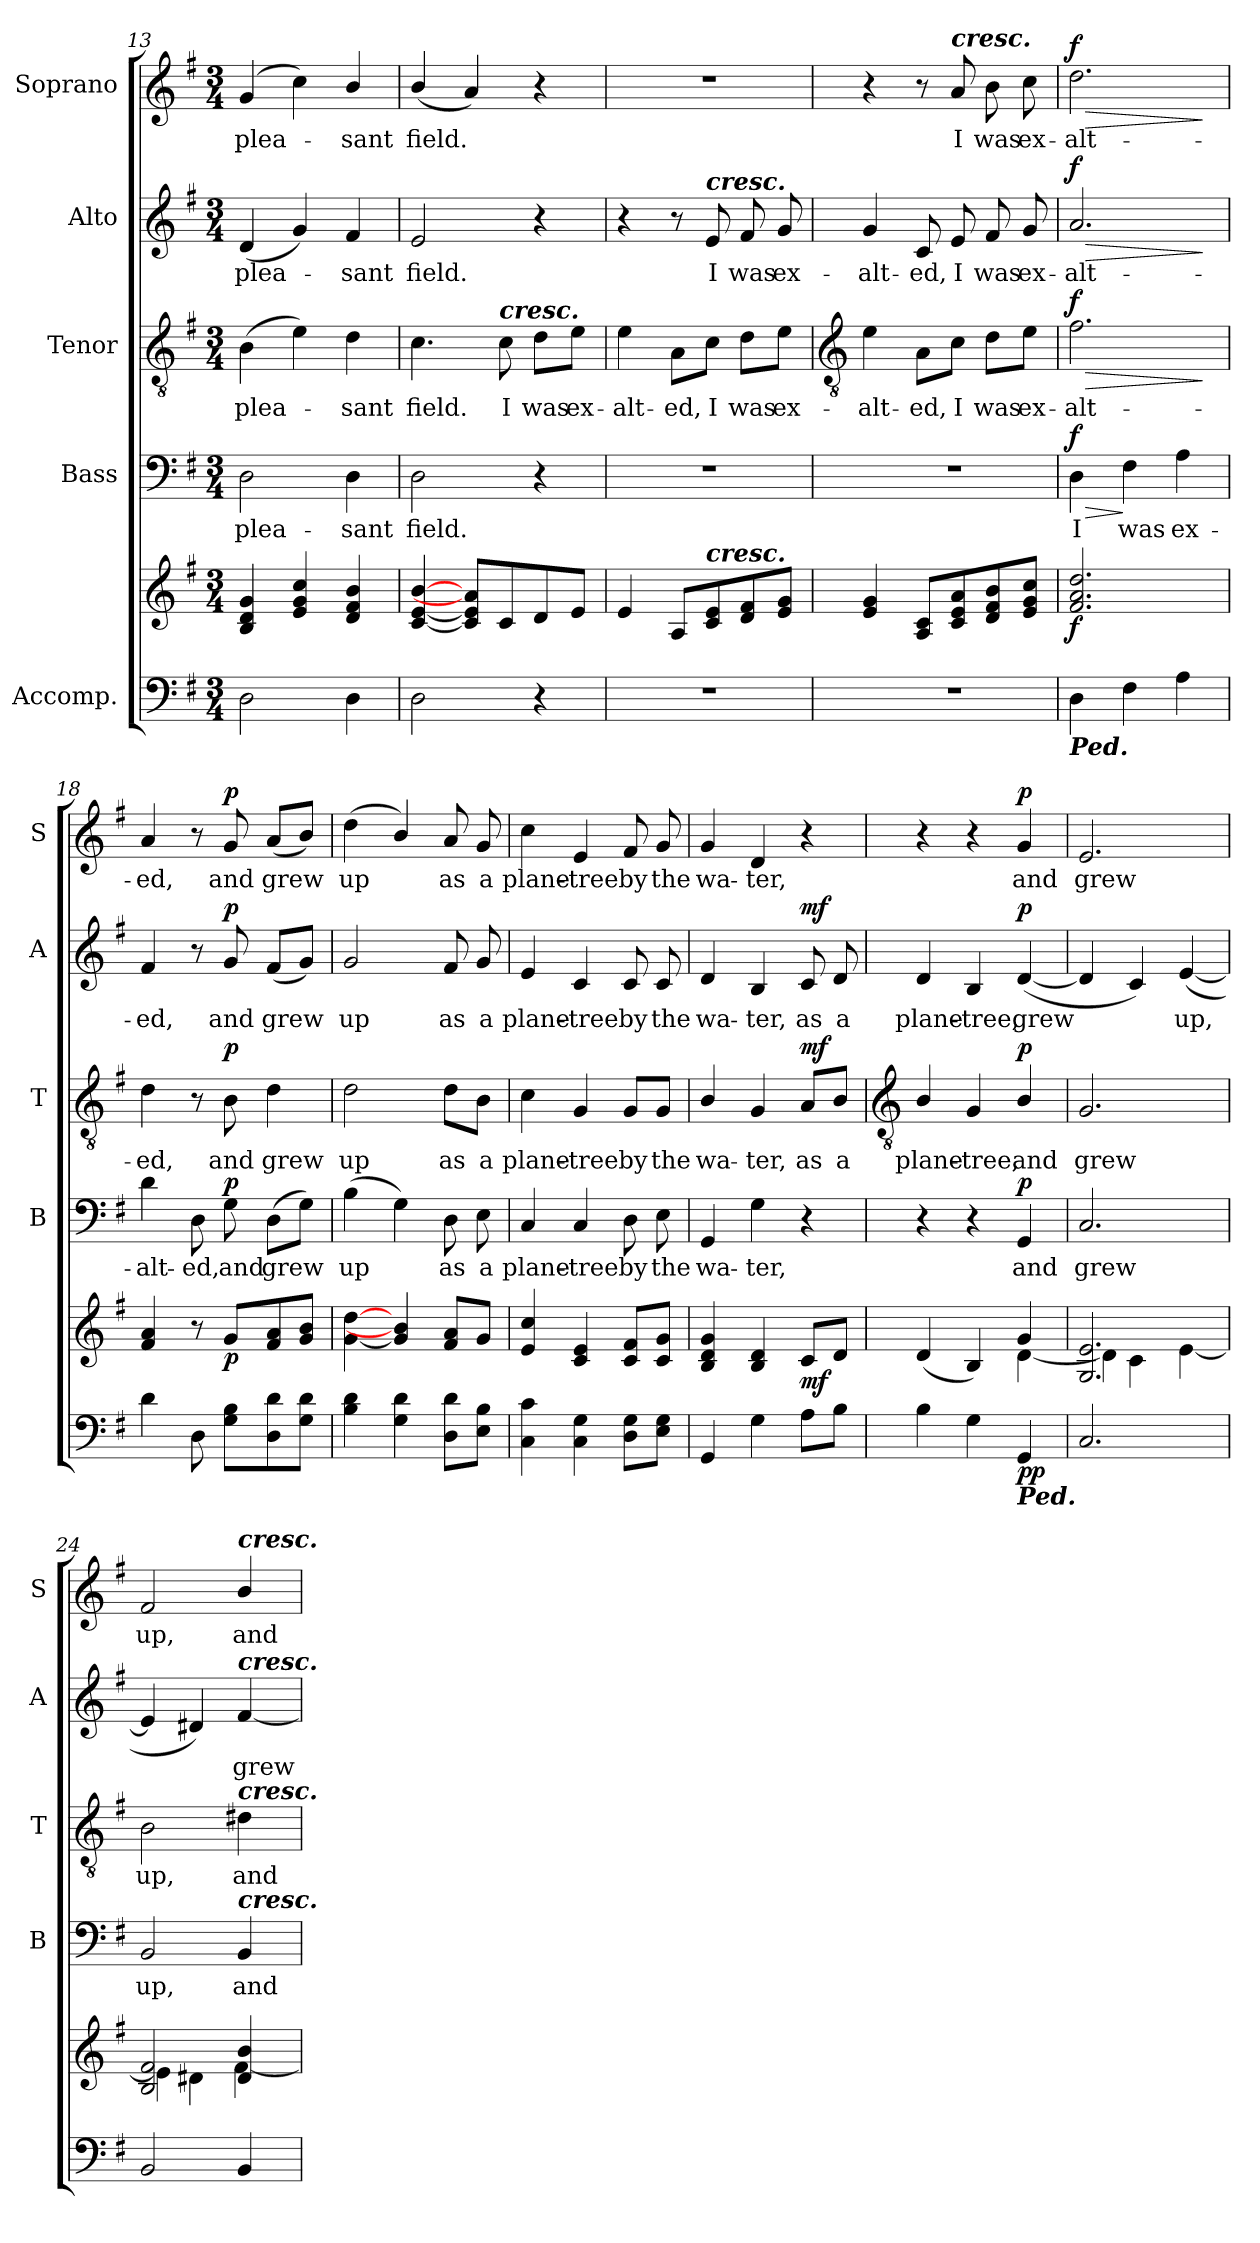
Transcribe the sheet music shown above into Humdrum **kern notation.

**kern	**kern	**dynam	**kern	**text	**dynam	**kern	**text	**dynam	**kern	**text	**dynam	**kern	**text	**dynam
*part5	*part5	*part5	*part4	*part4	*part4	*part3	*part3	*part3	*part2	*part2	*part2	*part1	*part1	*part1
*staff6	*staff5	*staff5/6	*staff4	*staff4	*staff4	*staff3	*staff3	*staff3	*staff2	*staff2	*staff2	*staff1	*staff1	*staff1
*I"Accomp.	*	*	*I"Bass	*	*	*I"Tenor	*	*	*I"Alto	*	*	*I"Soprano	*	*
*	*	*	*I'B	*	*	*I'T	*	*	*I'A	*	*	*I'S	*	*
*clefF4	*clefG2	*	*clefF4	*	*	*clefGv2	*	*	*clefG2	*	*	*clefG2	*	*
*k[f#]	*k[f#]	*	*k[f#]	*	*	*k[f#]	*	*	*k[f#]	*	*	*k[f#]	*	*
*G:	*G:	*	*G:	*	*	*G:	*	*	*G:	*	*	*G:	*	*
*M3/4	*M3/4	*	*M3/4	*	*	*M3/4	*	*	*M3/4	*	*	*M3/4	*	*
=13	=13	=13	=13	=13	=13	=13	=13	=13	=13	=13	=13	=13	=13	=13
!	!	!	!	!LO:LY:b	!	!	!LO:LY:b	!	!	!LO:LY:b	!	!	!LO:LY:b	!
2D	4B 4d 4g	.	2D	plea-	.	(>4B	plea-	.	(<4d	plea-	.	(<4g	plea-	.
.	4e 4g 4cc	.	.	.	.	4e)	.	.	4g)	.	.	4cc)	.	.
!	!	!	!	!LO:LY:b	!	!	!LO:LY:b	!	!	!LO:LY:b	!	!	!LO:LY:b	!
4D	4d 4f# 4b	.	4D	-sant	.	4d	sant	.	4f#	sant	.	4b/	sant	.
=14	=14	=14	=14	=14	=14	=14	=14	=14	=14	=14	=14	=14	=14	=14
!	!	!	!	!LO:LY:b	!	!	!LO:LY:b	!	!	!LO:LY:b	!	!	!LO:LY:b	!
2D	[4c [4e [4b	.	2D	field.	.	4.c	field.	.	2e	field.	.	(<4b/	field.	.
.	8c] 8e] 8a]L	.	.	.	.	.	.	.	.	.	.	4a)	.	.
!	!	!	!	!	!	!LO:TX:a:Bi:t=cresc.	!	!	!	!	!	!	!	!
!	!	!	!	!	!	!	!LO:LY:b	!	!	!	!	!	!	!
.	8c	.	.	.	.	8c	I	.	.	.	.	.	.	.
!	!	!	!	!	!	!	!LO:LY:b	!	!	!	!	!	!	!
4r	8d	.	4r	.	.	8d\L	was	.	4r	.	.	4r	.	.
!	!	!	!	!	!	!	!LO:LY:b	!	!	!	!	!	!	!
.	8eJ	.	.	.	.	8e\J	ex-	.	.	.	.	.	.	.
=15	=15	=15	=15	=15	=15	=15	=15	=15	=15	=15	=15	=15	=15	=15
!LO:N:vis=1	!	!	!LO:N:vis=1	!	!	!	!LO:LY:b	!	!	!	!	!LO:N:vis=1	!	!
2.r	4e	.	2.r	.	.	4e	-alt-	.	4r	.	.	2.r	.	.
!	!	!	!	!	!	!	!LO:LY:b	!	!	!	!	!	!	!
.	8AL	.	.	.	.	8A\L	-ed,	.	8r	.	.	.	.	.
!	!	!	!	!	!	!	!	!	!LO:TX:a:Bi:t=cresc.	!	!	!	!	!
!	!LO:TX:a:Bi:t=cresc.	!	!	!	!	!	!	!	!	!	!	!	!	!
!	!	!	!	!	!	!	!LO:LY:b	!	!	!LO:LY:b	!	!	!	!
.	8c 8e	.	.	.	.	8c\J	I	.	8e	I	.	.	.	.
!	!	!	!	!	!	!	!LO:LY:b	!	!	!LO:LY:b	!	!	!	!
.	8d 8f#	.	.	.	.	8d\L	was	.	8f#	was	.	.	.	.
!	!	!	!	!	!	!	!LO:LY:b	!	!	!LO:LY:b	!	!	!	!
.	8e 8gJ	.	.	.	.	8e\J	ex-	.	8g	ex-	.	.	.	.
!!LO:LB:g=z
=16	=16	=16	=16	=16	=16	=16	=16	=16	=16	=16	=16	=16	=16	=16
*	*	*	*	*	*	*clefGv2	*	*	*	*	*	*	*	*
!LO:N:vis=1	!	!	!LO:N:vis=1	!	!	!	!LO:LY:b	!	!	!LO:LY:b	!	!	!	!
2.r	4e 4g	.	2.r	.	.	4e	-alt-	.	4g	-alt-	.	4r	.	.
!	!	!	!	!	!	!	!LO:LY:b	!	!	!LO:LY:b	!	!	!	!
.	8A 8cL	.	.	.	.	8A\L	-ed,	.	8c	-ed,	.	8r	.	.
!	!	!	!	!	!	!	!	!	!	!	!	!LO:TX:a:Bi:t=cresc.	!	!
!	!	!	!	!	!	!	!LO:LY:b	!	!	!LO:LY:b	!	!	!LO:LY:b	!
.	8c 8e 8a	.	.	.	.	8c\J	I	.	8e	I	.	8a	I	.
!	!	!	!	!	!	!	!LO:LY:b	!	!	!LO:LY:b	!	!	!LO:LY:b	!
.	8d 8f# 8b	.	.	.	.	8d\L	was	.	8f#	was	.	8b	was	.
!	!	!	!	!	!	!	!LO:LY:b	!	!	!LO:LY:b	!	!	!LO:LY:b	!
.	8e 8g 8ccJ	.	.	.	.	8e\J	ex-	.	8g	ex-	.	8cc	ex-	.
=17	=17	=17	=17	=17	=17	=17	=17	=17	=17	=17	=17	=17	=17	=17
!LO:TX:b:Bi:t=Ped.	!	!	!	!	!	!	!	!	!	!	!	!	!	!
!	!	!LO:DY:b	!	!LO:LY:b	!LO:HP:b	!	!LO:LY:b	!LO:HP:b	!	!LO:LY:b	!LO:HP:b	!	!LO:LY:b	!LO:HP:b
!	!	!	!	!	!LO:DY:n=1:b	!	!	!LO:DY:n=1:b	!	!	!LO:DY:n=1:b	!	!	!LO:DY:n=1:b
4D	2.f# 2.a 2.dd	f	4D	I	> f	2.f#	alt-	> f	2.a	alt-	> f	2.dd	alt-	> f
!	!	!	!	!LO:LY:b	!	!	!	!	!	!	!	!	!	!
4F#	.	.	4F#	was	]	.	.	.	.	.	.	.	.	.
!	!	!	!	!LO:LY:b	!	!	!	!	!	!	!	!	!	!
4A	.	.	4A	ex-	.	.	.	.	.	.	.	.	.	.
.	.	.	.	.	.	.	.	]	.	.	]	.	.	]
=18	=18	=18	=18	=18	=18	=18	=18	=18	=18	=18	=18	=18	=18	=18
!	!	!	!	!LO:LY:b	!	!	!LO:LY:b	!	!	!LO:LY:b	!	!	!LO:LY:b	!
4d	4f# 4a	.	4d	-alt-	.	4d	-ed,	.	4f#	-ed,	.	4a	-ed,	.
!	!	!	!	!LO:LY:b	!	!	!	!	!	!	!	!	!	!
8D	8r	.	8D	-ed,	.	8r	.	.	8r	.	.	8r	.	.
!	!	!LO:DY:b	!	!LO:LY:b	!LO:DY:b	!	!LO:LY:b	!LO:DY:b	!	!LO:LY:b	!LO:DY:b	!	!LO:LY:b	!LO:DY:b
8G 8BL	8gL	p	8G	and	p	8B	and	p	8g	and	p	8g	and	p
!	!	!	!	!LO:LY:b	!	!	!LO:LY:b	!	!	!LO:LY:b	!	!	!LO:LY:b	!
8D 8d	8f# 8a	.	(>8DL	grew	.	4d	grew	.	(<8f#L	grew	.	(<8aL	grew	.
8G 8dJ	8g 8bJ	.	8GJ)	.	.	.	.	.	8gJ)	.	.	8bJ)	.	.
=19	=19	=19	=19	=19	=19	=19	=19	=19	=19	=19	=19	=19	=19	=19
!	!	!	!	!LO:LY:b	!	!	!LO:LY:b	!	!	!LO:LY:b	!	!	!LO:LY:b	!
4B 4d	[4g [4dd	.	(>4B	up	.	2d	up	.	2g	up	.	(<4dd	up	.
4G 4d	4g] 4b]	.	4G)	.	.	.	.	.	.	.	.	4b/)	.	.
!	!	!	!	!LO:LY:b	!	!	!LO:LY:b	!	!	!LO:LY:b	!	!	!LO:LY:b	!
8D 8dL	8f# 8aL	.	8D	as	.	8d\L	as	.	8f#	as	.	8a	as	.
!	!	!	!	!LO:LY:b	!	!	!LO:LY:b	!	!	!LO:LY:b	!	!	!LO:LY:b	!
8E 8BJ	8gJ	.	8E	a	.	8B\J	a	.	8g	a	.	8g	a	.
=20	=20	=20	=20	=20	=20	=20	=20	=20	=20	=20	=20	=20	=20	=20
!	!	!	!	!LO:LY:b	!	!	!LO:LY:b	!	!	!LO:LY:b	!	!	!LO:LY:b	!
4C 4c	4e 4cc	.	4C	plane-	.	4c	plane-	.	4e	plane-	.	4cc	plane-	.
!	!	!	!	!LO:LY:b	!	!	!LO:LY:b	!	!	!LO:LY:b	!	!	!LO:LY:b	!
4C 4G	4c 4e	.	4C	-tree	.	4G	-tree	.	4c	-tree	.	4e	-tree	.
!	!	!	!	!LO:LY:b	!	!	!LO:LY:b	!	!	!LO:LY:b	!	!	!LO:LY:b	!
8D 8GL	8c 8f#L	.	8D	by	.	8G/L	by	.	8c	by	.	8f#	by	.
!	!	!	!	!LO:LY:b	!	!	!LO:LY:b	!	!	!LO:LY:b	!	!	!LO:LY:b	!
8E 8GJ	8c 8gJ	.	8E	the	.	8G/J	the	.	8c	the	.	8g	the	.
=21	=21	=21	=21	=21	=21	=21	=21	=21	=21	=21	=21	=21	=21	=21
!	!	!	!	!LO:LY:b	!	!	!LO:LY:b	!	!	!LO:LY:b	!	!	!LO:LY:b	!
4GG	4B 4d 4g	.	4GG	wa-	.	4B/	wa-	.	4d	wa-	.	4g	wa-	.
!	!	!	!	!LO:LY:b	!	!	!LO:LY:b	!	!	!LO:LY:b	!	!	!LO:LY:b	!
4G	4B 4d	.	4G	-ter,	.	4G	-ter,	.	4B	-ter,	.	4d	-ter,	.
!	!	!LO:DY:b	!	!	!	!	!LO:LY:b	!LO:DY:b	!	!LO:LY:b	!LO:DY:b	!	!	!
8AL	8cL	mf	4r	.	.	8A/L	as	mf	8c	as	mf	4r	.	.
!	!	!	!	!	!	!	!LO:LY:b	!	!	!LO:LY:b	!	!	!	!
8BJ	8dJ	.	.	.	.	8B/J	a	.	8d	a	.	.	.	.
!!LO:LB:g=z
=22	=22	=22	=22	=22	=22	=22	=22	=22	=22	=22	=22	=22	=22	=22
*	*	*	*	*	*	*clefGv2	*	*	*	*	*	*	*	*
*	*^	*	*	*	*	*	*	*	*	*	*	*	*	*
!	!	!	!	!	!	!	!	!LO:LY:b	!	!	!LO:LY:b	!	!	!	!
4B	4ryy	(<4d/	.	4r	.	.	4B/	plane-	.	4d	plane-	.	4r	.	.
!	!	!	!	!	!	!	!	!LO:LY:b	!	!	!LO:LY:b	!	!	!	!
4G	4ryy	4B/)	.	4r	.	.	4G	-tree,	.	4B	-tree,	.	4r	.	.
!LO:TX:b:Bi:t=Ped.	!	!	!	!	!	!	!	!	!	!	!	!	!	!	!
!	!	!	!LO:DY:b=2	!	!LO:LY:b	!	!	!LO:LY:b	!	!	!LO:LY:b	!	!	!LO:LY:b	!
!	!	!	!LO:DY:n=1:b	!	!	!LO:DY:b	!	!	!LO:DY:b	!	!	!LO:DY:b	!	!	!LO:DY:b
4GG	4g	[4d\	p p	4GG	and	p	4B/	and	p	(<[4d	grew	p	4g	and	p
=23	=23	=23	=23	=23	=23	=23	=23	=23	=23	=23	=23	=23	=23	=23	=23
!	!	!	!	!	!LO:LY:b	!	!	!LO:LY:b	!	!	!	!	!	!LO:LY:b	!
2.C	2.G 2.e	4d\]	.	2.C	grew	.	2.G	grew	.	4d]	.	.	2.e	grew	.
.	.	4c\	.	.	.	.	.	.	.	4c)	.	.	.	.	.
!	!	!	!	!	!	!	!	!	!	!	!LO:LY:b	!	!	!	!
.	.	[4e\	.	.	.	.	.	.	.	(<[4e	up,	.	.	.	.
=24	=24	=24	=24	=24	=24	=24	=24	=24	=24	=24	=24	=24	=24	=24	=24
!	!	!	!	!	!LO:LY:b	!	!	!LO:LY:b	!	!	!	!	!	!LO:LY:b	!
2BB	2B 2f#	4e\]	.	2BB	up,	.	2B	up,	.	4e]	.	.	2f#	up,	.
.	.	4d#X\	.	.	.	.	.	.	.	4d#X)	.	.	.	.	.
!	!	!	!	!	!	!	!	!	!	!	!	!	!LO:TX:a:Bi:t=cresc.	!	!
!	!	!	!	!	!	!	!	!	!	!LO:TX:a:Bi:t=cresc.	!	!	!	!	!
!	!	!	!	!	!	!	!LO:TX:a:Bi:t=cresc.	!	!	!	!	!	!	!	!
!	!	!	!	!LO:TX:a:Bi:t=cresc.	!	!	!	!	!	!	!	!	!	!	!
!	!	!	!	!	!LO:LY:b	!	!	!LO:LY:b	!	!	!LO:LY:b	!	!	!LO:LY:b	!
4BB	4d#/ 4b/	[4f#\	.	4BB	and	.	4d#X	and	.	[4f#	grew	.	4b/	and	.
*	*v	*v	*	*	*	*	*	*	*	*	*	*	*	*	*
=	=	=	=	=	=	=	=	=	=	=	=	=	=	=
*-	*-	*-	*-	*-	*-	*-	*-	*-	*-	*-	*-	*-	*-	*-
